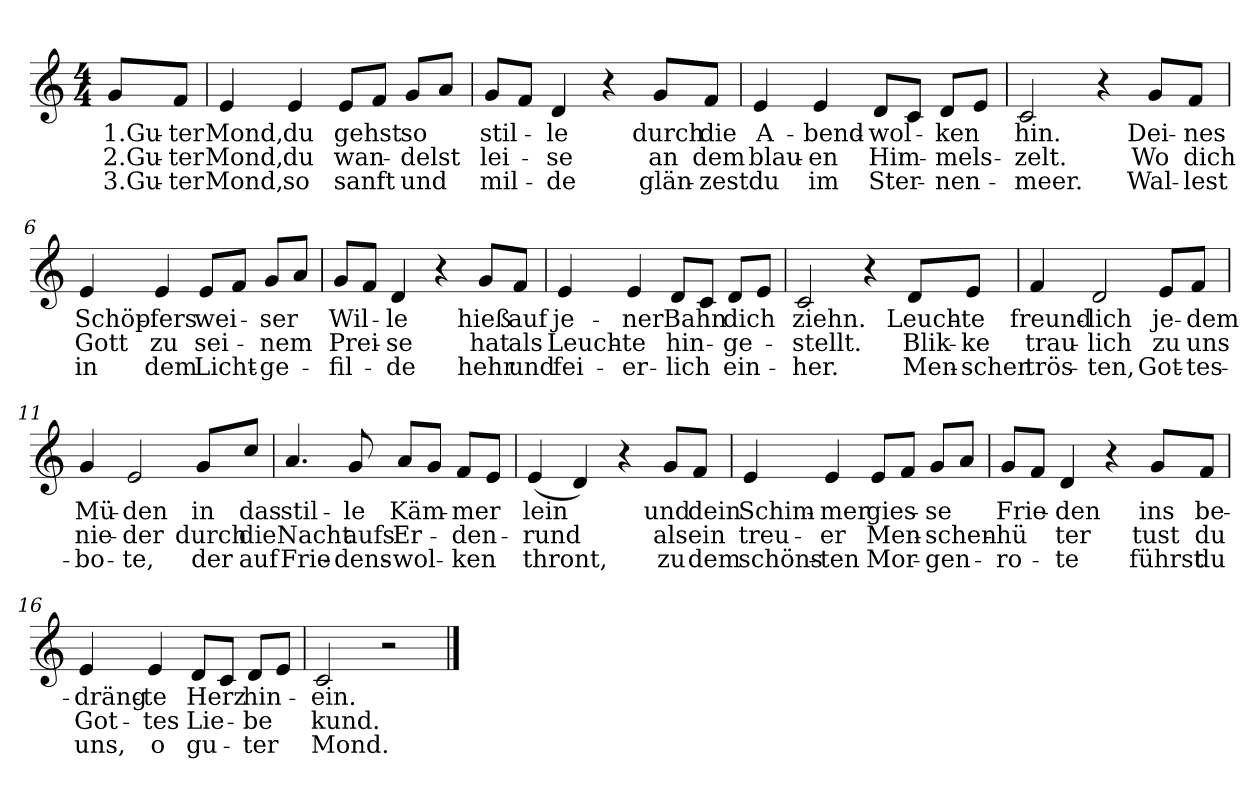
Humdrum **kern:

**kern	**text	**text	**text
*part1	*part1	*part1	*part1
*staff1	*staff1	*staff1	*staff1
*clefG2	*	*	*
*k[]	*	*	*
*C:	*	*	*
*M4/4	*	*	*
=1	=1	=1	=1
!	!LO:LY:b	!LO:LY:b	!LO:LY:b
8g/L	1.Gu-	2.Gu-	3.Gu-
!	!LO:LY:b	!LO:LY:b	!LO:LY:b
8f/J	-ter	-ter	-ter
=2	=2	=2	=2
!	!LO:LY:b	!LO:LY:b	!LO:LY:b
4e/	Mond,	Mond,	Mond,
!	!LO:LY:b	!LO:LY:b	!LO:LY:b
4e/	du	du	so
!	!LO:LY:b	!LO:LY:b	!LO:LY:b
8e/L	gehst	wan-	sanft
8f/J	.	.	.
!	!LO:LY:b	!LO:LY:b	!LO:LY:b
8g/L	so	-delst	und
8a/J	.	.	.
=3	=3	=3	=3
!	!LO:LY:b	!LO:LY:b	!LO:LY:b
8g/L	stil-	lei-	mil-
8f/J	.	.	.
!	!LO:LY:b	!LO:LY:b	!LO:LY:b
4d/	-le	-se	-de
4r	.	.	.
!	!LO:LY:b	!LO:LY:b	!LO:LY:b
8g/L	durch	an	glän-
!	!LO:LY:b	!LO:LY:b	!LO:LY:b
8f/J	die	dem	-zest
!!LO:LB:g=z
=4	=4	=4	=4
!	!LO:LY:b	!LO:LY:b	!LO:LY:b
4e/	A-	blau-	du
!	!LO:LY:b	!LO:LY:b	!LO:LY:b
4e/	-bend-	-en	im
!	!LO:LY:b	!LO:LY:b	!LO:LY:b
8d/L	-wol-	Him-	Ster-
8c/J	.	.	.
!	!LO:LY:b	!LO:LY:b	!LO:LY:b
8d/L	-ken	-mels-	-nen-
8e/J	.	.	.
=5	=5	=5	=5
!	!LO:LY:b	!LO:LY:b	!LO:LY:b
2c/	hin.	-zelt.	-meer.
4r	.	.	.
!	!LO:LY:b	!LO:LY:b	!LO:LY:b
8g/L	Dei-	Wo	Wal-
!	!LO:LY:b	!LO:LY:b	!LO:LY:b
8f/J	-nes	dich	-lest
=6	=6	=6	=6
!	!LO:LY:b	!LO:LY:b	!LO:LY:b
4e/	Schöp-	Gott	in
!	!LO:LY:b	!LO:LY:b	!LO:LY:b
4e/	-fers	zu	dem
!	!LO:LY:b	!LO:LY:b	!LO:LY:b
8e/L	wei-	sei-	Licht-
8f/J	.	.	.
!	!LO:LY:b	!LO:LY:b	!LO:LY:b
8g/L	-ser	-nem	-ge-
8a/J	.	.	.
!!LO:LB:g=z
=7	=7	=7	=7
!	!LO:LY:b	!LO:LY:b	!LO:LY:b
8g/L	Wil-	Prei-	-fil-
8f/J	.	.	.
!	!LO:LY:b	!LO:LY:b	!LO:LY:b
4d/	-le	-se	-de
4r	.	.	.
!	!LO:LY:b	!LO:LY:b	!LO:LY:b
8g/L	hieß	hat	hehr
!	!LO:LY:b	!LO:LY:b	!LO:LY:b
8f/J	auf	als	und
=8	=8	=8	=8
!	!LO:LY:b	!LO:LY:b	!LO:LY:b
4e/	je-	Leuch-	fei-
!	!LO:LY:b	!LO:LY:b	!LO:LY:b
4e/	-ner	-te	-er-
!	!LO:LY:b	!LO:LY:b	!LO:LY:b
8d/L	Bahn	hin-	-lich
8c/J	.	.	.
!	!LO:LY:b	!LO:LY:b	!LO:LY:b
8d/L	dich	-ge-	ein-
8e/J	.	.	.
=9	=9	=9	=9
!	!LO:LY:b	!LO:LY:b	!LO:LY:b
2c/	ziehn.	-stellt.	-her.
4r	.	.	.
!	!LO:LY:b	!LO:LY:b	!LO:LY:b
8d/L	Leuch-	Blik-	Men-
!	!LO:LY:b	!LO:LY:b	!LO:LY:b
8e/J	-te	-ke	-schen
!!LO:LB:g=z
=10	=10	=10	=10
!	!LO:LY:b	!LO:LY:b	!LO:LY:b
4f/	freund-	trau-	trös-
!	!LO:LY:b	!LO:LY:b	!LO:LY:b
2d/	-lich	-lich	-ten,
!	!LO:LY:b	!LO:LY:b	!LO:LY:b
8e/L	je-	zu	Got-
!	!LO:LY:b	!LO:LY:b	!LO:LY:b
8f/J	-dem	uns	-tes-
=11	=11	=11	=11
!	!LO:LY:b	!LO:LY:b	!LO:LY:b
4g/	Mü-	nie-	-bo-
!	!LO:LY:b	!LO:LY:b	!LO:LY:b
2e/	-den	-der	-te,
!	!LO:LY:b	!LO:LY:b	!LO:LY:b
8g/L	in	durch	der
!	!LO:LY:b	!LO:LY:b	!LO:LY:b
8cc/J	das	die	auf
=12	=12	=12	=12
!	!LO:LY:b	!LO:LY:b	!LO:LY:b
4.a/	stil-	Nacht	Frie-
!	!LO:LY:b	!LO:LY:b	!LO:LY:b
8g/	-le	aufs	-dens-
!	!LO:LY:b	!LO:LY:b	!LO:LY:b
8a/L	Käm-	Er-	-wol-
8g/J	.	.	.
!	!LO:LY:b	!LO:LY:b	!LO:LY:b
8f/L	-mer	-den-	-ken
8e/J	.	.	.
!!LO:LB:g=z
=13	=13	=13	=13
!	!LO:LY:b	!LO:LY:b	!LO:LY:b
(<4e/	lein	-rund	thront,
4d/)	.	.	.
4r	.	.	.
!	!LO:LY:b	!LO:LY:b	!LO:LY:b
8g/L	und	als	zu
!	!LO:LY:b	!LO:LY:b	!LO:LY:b
8f/J	dein	ein	dem
=14	=14	=14	=14
!	!LO:LY:b	!LO:LY:b	!LO:LY:b
4e/	Schim-	treu-	schöns-
!	!LO:LY:b	!LO:LY:b	!LO:LY:b
4e/	-mer	-er	-ten
!	!LO:LY:b	!LO:LY:b	!LO:LY:b
8e/L	gies-	Men-	Mor-
8f/J	.	.	.
!	!LO:LY:b	!LO:LY:b	!LO:LY:b
8g/L	-se	-schen-	-gen-
8a/J	.	.	.
=15	=15	=15	=15
!	!LO:LY:b	!LO:LY:b	!LO:LY:b
8g/L	Frie-	-hü	-ro-
8f/J	.	.	.
!	!LO:LY:b	!LO:LY:b	!LO:LY:b
4d/	-den	ter	-te
4r	.	.	.
!	!LO:LY:b	!LO:LY:b	!LO:LY:b
8g/L	ins	tust	führst
!	!LO:LY:b	!LO:LY:b	!LO:LY:b
8f/J	be-	du	du
!!LO:LB:g=z
=16	=16	=16	=16
!	!LO:LY:b	!LO:LY:b	!LO:LY:b
4e/	-dräng-	Got-	uns,
!	!LO:LY:b	!LO:LY:b	!LO:LY:b
4e/	-te	-tes	o
!	!LO:LY:b	!LO:LY:b	!LO:LY:b
8d/L	Herz	Lie-	gu-
8c/J	.	.	.
!	!LO:LY:b	!LO:LY:b	!LO:LY:b
8d/L	hin-	-be	-ter
8e/J	.	.	.
=17	=17	=17	=17
!	!LO:LY:b	!LO:LY:b	!LO:LY:b
2c/	-ein.	kund.	Mond.
2r	.	.	.
==	==	==	==
*-	*-	*-	*-
